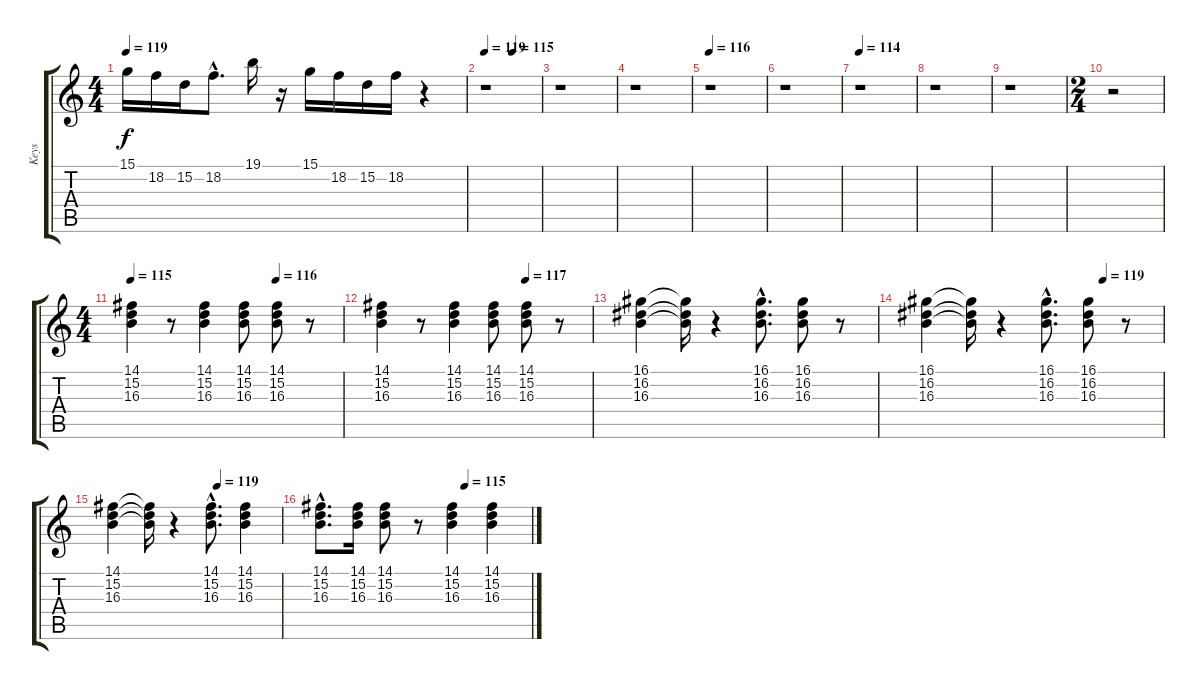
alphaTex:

\track ("Keys" "Keys") {instrument rockorgan}
\staff {score tabs}
\tuning (E4 B3 G3 D3 A2 E2) {hide}
\ts (4 4)
\tempo 119
\clef g2
\ks c
15.1.16{dy f} 18.2.16 15.2.16 18.2{hac}.8{d} 19.1.16 r.16 15.1.16 18.2.16 15.2.16 18.2.16 r.4 |
\tempo 119
\tempo (115 0.5)
r.1 |
r.1 |
r.1 |
\tempo 116
r.1 |
r.1 |
\tempo 114
r.1 |
r.1 |
r.1 |
\ts (2 4)
r.2 |
\ts (4 4)
\tempo 115
\tempo (116 0.6875)
(14.1 15.2 16.3).4{balance 4} r.8 (14.1 15.2 16.3).4 (14.1 15.2 16.3).8 (14.1 15.2 16.3).8 r.8 |
\tempo (117 0.6875)
(14.1 15.2 16.3).4 r.8 (14.1 15.2 16.3).4 (14.1 15.2 16.3).8 (14.1 15.2 16.3).8 r.8 |
(16.1 16.2 16.3).4 (16.1{t} 16.2{t} 16.3{t}).16 r.4 (16.1{hac} 16.2{hac} 16.3{hac}).8{d} (16.1 16.2 16.3).8 r.8 |
\tempo (119 0.75)
(16.1 16.2 16.3).4 (16.1{t} 16.2{t} 16.3{t}).16 r.4 (16.1{hac} 16.2{hac} 16.3{hac}).8{d} (16.1 16.2 16.3).8 r.8 |
\tempo (119 0.625)
(14.1 15.2 16.3).4 (14.1{t} 15.2{t} 16.3{t}).16 r.4 (14.1{hac} 15.2{hac} 16.3{hac}).8{d} (14.1 15.2 16.3).4 |
\tempo (115 0.6875)
(14.1{hac} 15.2{hac} 16.3{hac}).8{d} (14.1 15.2 16.3).16 (14.1 15.2 16.3).8 r.8 (14.1 15.2 16.3).4 (14.1 15.2 16.3).4
